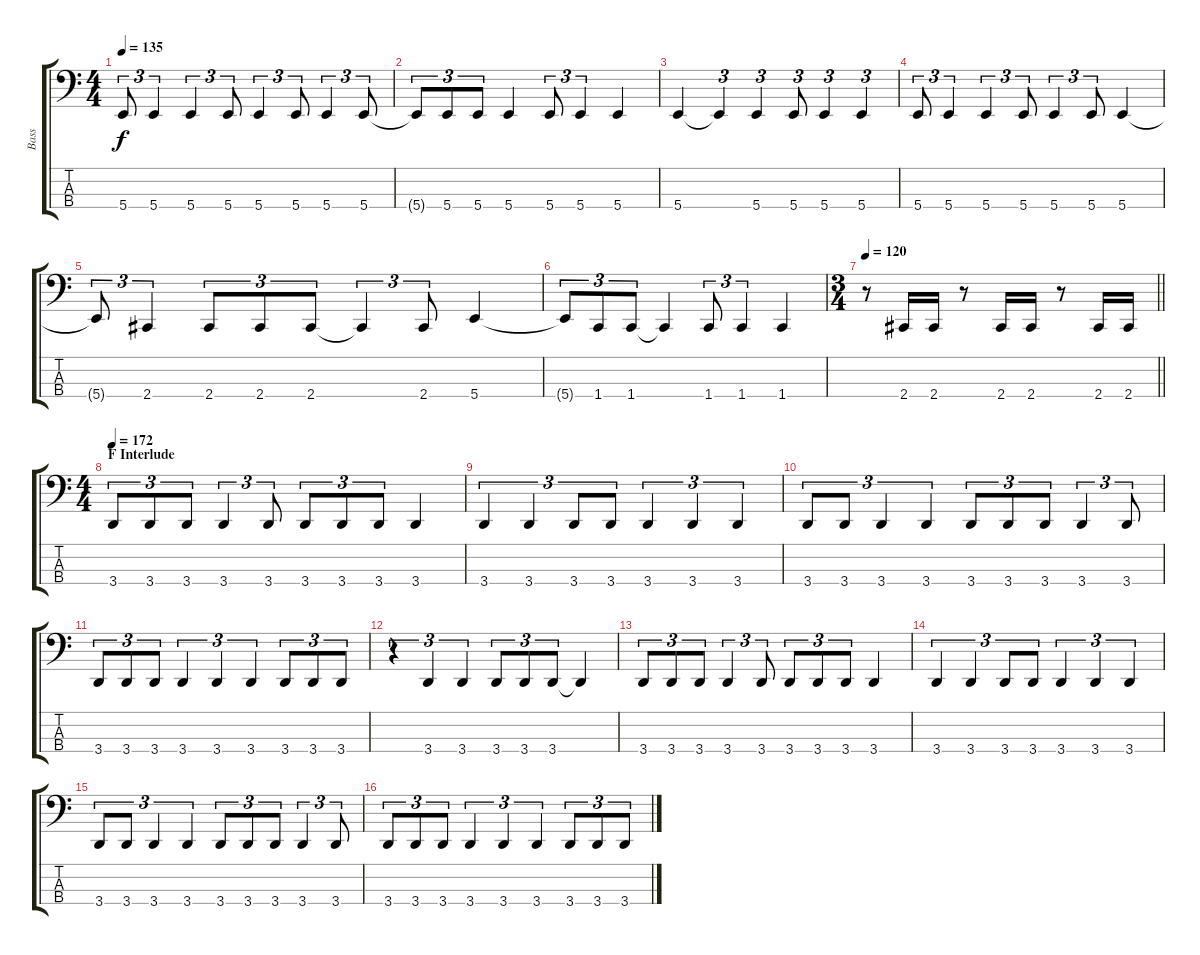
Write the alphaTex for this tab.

\track ("Bass" "Bass") {instrument electricbasspick}
\staff {score tabs}
\tuning (E2 B1 Gb1 B0) {hide}
\ts (4 4)
\tempo 135
\clef f4
\ks c
5.4.8{tu (3 2) dy f} 5.4.4{tu (3 2)} 5.4.4{tu (3 2)} 5.4.8{tu (3 2)} 5.4.4{tu (3 2)} 5.4.8{tu (3 2)} 5.4.4{tu (3 2)} 5.4.8{tu (3 2)} |
5.4{t}.8{tu (3 2)} 5.4.8{tu (3 2)} 5.4.8{tu (3 2)} 5.4.4 5.4.8{tu (3 2)} 5.4.4{tu (3 2)} 5.4.4 |
5.4.4 5.4{t}.4{tu (3 2)} 5.4.4{tu (3 2)} 5.4.8{tu (3 2)} 5.4.4{tu (3 2)} 5.4.4{tu (3 2)} |
5.4.8{tu (3 2)} 5.4.4{tu (3 2)} 5.4.4{tu (3 2)} 5.4.8{tu (3 2)} 5.4.4{tu (3 2)} 5.4.8{tu (3 2)} 5.4.4 |
5.4{t}.8{tu (3 2)} 2.4.4{tu (3 2)} 2.4.8{tu (3 2)} 2.4.8{tu (3 2)} 2.4.8{tu (3 2)} 2.4{t}.4{tu (3 2)} 2.4.8{tu (3 2)} 5.4.4 |
5.4{t}.8{tu (3 2)} 1.4.8{tu (3 2)} 1.4.8{tu (3 2)} 1.4{t}.4 1.4.8{tu (3 2)} 1.4.4{tu (3 2)} 1.4.4 |
\ts (3 4)
\tempo 120
\barLineRight lightlight
r.8 2.4.16 2.4.16 r.8 2.4.16 2.4.16 r.8 2.4.16 2.4.16 |
\ts (4 4)
\section ("" "F Interlude")
\tempo 172
3.4.8{tu (3 2)} 3.4.8{tu (3 2)} 3.4.8{tu (3 2)} 3.4.4{tu (3 2)} 3.4.8{tu (3 2)} 3.4.8{tu (3 2)} 3.4.8{tu (3 2)} 3.4.8{tu (3 2)} 3.4.4 |
3.4.4{tu (3 2)} 3.4.4{tu (3 2)} 3.4.8{tu (3 2)} 3.4.8{tu (3 2)} 3.4.4{tu (3 2)} 3.4.4{tu (3 2)} 3.4.4{tu (3 2)} |
3.4.8{tu (3 2)} 3.4.8{tu (3 2)} 3.4.4{tu (3 2)} 3.4.4{tu (3 2)} 3.4.8{tu (3 2)} 3.4.8{tu (3 2)} 3.4.8{tu (3 2)} 3.4.4{tu (3 2)} 3.4.8{tu (3 2)} |
3.4.8{tu (3 2)} 3.4.8{tu (3 2)} 3.4.8{tu (3 2)} 3.4.4{tu (3 2)} 3.4.4{tu (3 2)} 3.4.4{tu (3 2)} 3.4.8{tu (3 2)} 3.4.8{tu (3 2)} 3.4.8{tu (3 2)} |
r.4{tu (3 2)} 3.4.4{tu (3 2)} 3.4.4{tu (3 2)} 3.4.8{tu (3 2)} 3.4.8{tu (3 2)} 3.4.8{tu (3 2)} 3.4{t}.4 |
3.4.8{tu (3 2)} 3.4.8{tu (3 2)} 3.4.8{tu (3 2)} 3.4.4{tu (3 2)} 3.4.8{tu (3 2)} 3.4.8{tu (3 2)} 3.4.8{tu (3 2)} 3.4.8{tu (3 2)} 3.4.4 |
3.4.4{tu (3 2)} 3.4.4{tu (3 2)} 3.4.8{tu (3 2)} 3.4.8{tu (3 2)} 3.4.4{tu (3 2)} 3.4.4{tu (3 2)} 3.4.4{tu (3 2)} |
3.4.8{tu (3 2)} 3.4.8{tu (3 2)} 3.4.4{tu (3 2)} 3.4.4{tu (3 2)} 3.4.8{tu (3 2)} 3.4.8{tu (3 2)} 3.4.8{tu (3 2)} 3.4.4{tu (3 2)} 3.4.8{tu (3 2)} |
3.4.8{tu (3 2)} 3.4.8{tu (3 2)} 3.4.8{tu (3 2)} 3.4.4{tu (3 2)} 3.4.4{tu (3 2)} 3.4.4{tu (3 2)} 3.4.8{tu (3 2)} 3.4.8{tu (3 2)} 3.4.8{tu (3 2)}
